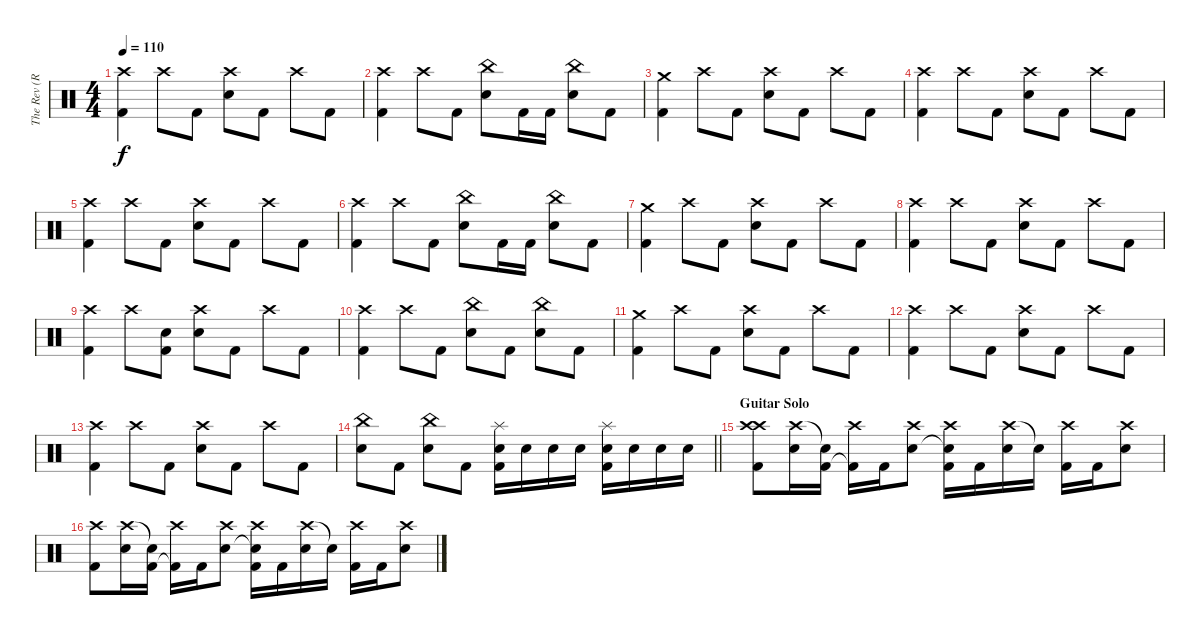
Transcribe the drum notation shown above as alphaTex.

\track ("The Rev (R.I.P.)" "The Rev (R") {instrument percussion}
\staff {score}
\articulation defaults
\ts (4 4)
\tempo 110
\clef neutral
\ks c
("Crash high (hit)" "Kick (hit) 2").4{dy f} "Crash high (hit)".8 "Kick (hit) 2".8 ("Crash high (hit)" "Electric Snare (hit)").8 "Kick (hit) 2".8 "Crash high (hit)".8 "Kick (hit) 2".8 |
("Crash high (hit)" "Kick (hit) 2").4 "Crash high (hit)".8 "Kick (hit) 2".8 ("China (hit)" "Electric Snare (hit)").8 "Kick (hit) 2".16 "Kick (hit) 2".16 ("China (hit)" "Electric Snare (hit)").8 "Kick (hit) 2".8 |
("Crash medium (hit)" "Kick (hit) 2").4 "Crash high (hit)".8 "Kick (hit) 2".8 ("Crash high (hit)" "Electric Snare (hit)").8 "Kick (hit) 2".8 "Crash high (hit)".8 "Kick (hit) 2".8 |
("Crash high (hit)" "Kick (hit) 2").4 "Crash high (hit)".8 "Kick (hit) 2".8 ("Crash high (hit)" "Electric Snare (hit)").8 "Kick (hit) 2".8 "Crash high (hit)".8 "Kick (hit) 2".8 |
("Crash high (hit)" "Kick (hit) 2").4 "Crash high (hit)".8 "Kick (hit) 2".8 ("Crash high (hit)" "Electric Snare (hit)").8 "Kick (hit) 2".8 "Crash high (hit)".8 "Kick (hit) 2".8 |
("Crash high (hit)" "Kick (hit) 2").4 "Crash high (hit)".8 "Kick (hit) 2".8 ("China (hit)" "Electric Snare (hit)").8 "Kick (hit) 2".16 "Kick (hit) 2".16 ("China (hit)" "Electric Snare (hit)").8 "Kick (hit) 2".8 |
("Crash medium (hit)" "Kick (hit) 2").4 "Crash high (hit)".8 "Kick (hit) 2".8 ("Crash high (hit)" "Snare (hit) 2").8 "Kick (hit) 2".8 "Crash high (hit)".8 "Kick (hit) 2".8 |
("Crash high (hit)" "Kick (hit) 2").4 "Crash high (hit)".8 "Kick (hit) 2".8 ("Crash high (hit)" "Electric Snare (hit)").8 "Kick (hit) 2".8 "Crash high (hit)".8 "Kick (hit) 2".8 |
("Crash high (hit)" "Kick (hit) 2").4 "Crash high (hit)".8 ("Electric Snare (hit)" "Kick (hit) 2").8 ("Crash high (hit)" "Electric Snare (hit)").8 "Kick (hit) 2".8 "Crash high (hit)".8 "Kick (hit) 2".8 |
("Crash high (hit)" "Kick (hit) 2").4 "Crash high (hit)".8 "Kick (hit) 2".8 ("China (hit)" "Electric Snare (hit)").8 "Kick (hit) 2".8 ("China (hit)" "Electric Snare (hit)").8 "Kick (hit) 2".8 |
("Crash medium (hit)" "Kick (hit) 2").4 "Crash high (hit)".8 "Kick (hit) 2".8 ("Crash high (hit)" "Electric Snare (hit)").8 "Kick (hit) 2".8 "Crash high (hit)".8 "Kick (hit) 2".8 |
("Crash high (hit)" "Kick (hit) 2").4 "Crash high (hit)".8 "Kick (hit) 2".8 ("Crash high (hit)" "Electric Snare (hit)").8 "Kick (hit) 2".8 "Crash high (hit)".8 "Kick (hit) 2".8 |
("Crash high (hit)" "Kick (hit) 2").4 "Crash high (hit)".8 "Kick (hit) 2".8 ("Crash high (hit)" "Electric Snare (hit)").8 "Kick (hit) 2".8 "Crash high (hit)".8 "Kick (hit) 2".8 |
\barLineRight lightlight
("China (hit)" "Electric Snare (hit)").8 "Kick (hit) 2".8 ("China (hit)" "Electric Snare (hit)").8 "Kick (hit) 2".8 ("Splash (hit)" "Electric Snare (hit)" "Kick (hit) 2").16 "Electric Snare (hit)".16 "Electric Snare (hit)".16 "Electric Snare (hit)".16 ("Splash (hit)" "Electric Snare (hit)" "Kick (hit) 2").16 "Electric Snare (hit)".16 "Electric Snare (hit)".16 "Electric Snare (hit)".16 |
\section ("" "Guitar Solo")
("Crash high (hit)" "Crash high (hit)" "Kick (hit) 2").8{volume 16} ("Crash high (hit)" "Electric Snare (hit)").16 ("Snare (hit)"{t} "Kick (hit) 2").16 ("Crash high (hit)" "Kick (hit) 2"{t}).16 "Kick (hit) 2".16 ("Crash high (hit)" "Electric Snare (hit)").8 ("Crash high (hit)" "Snare (hit) 2"{t} "Kick (hit) 2").16 "Kick (hit) 2".16 ("Crash high (hit)" "Electric Snare (hit)").16 "Snare (hit) 2"{t}.16 ("Crash high (hit)" "Kick (hit) 2").16 "Kick (hit) 2".16 ("Crash high (hit)" "Electric Snare (hit)").8 |
("Crash high (hit)" "Kick (hit) 2").8 ("Crash high (hit)" "Electric Snare (hit)").16 ("Snare (hit)"{t} "Kick (hit) 2").16 ("Crash high (hit)" "Kick (hit) 2"{t}).16 "Kick (hit) 2".16 ("Crash high (hit)" "Electric Snare (hit)").8 ("Crash high (hit)" "Snare (hit) 2"{t} "Kick (hit) 2").16 "Kick (hit) 2".16 ("Crash high (hit)" "Electric Snare (hit)").16 "Snare (hit) 2"{t}.16 ("Crash high (hit)" "Kick (hit) 2").16 "Kick (hit) 2".16 ("Crash high (hit)" "Electric Snare (hit)").8
